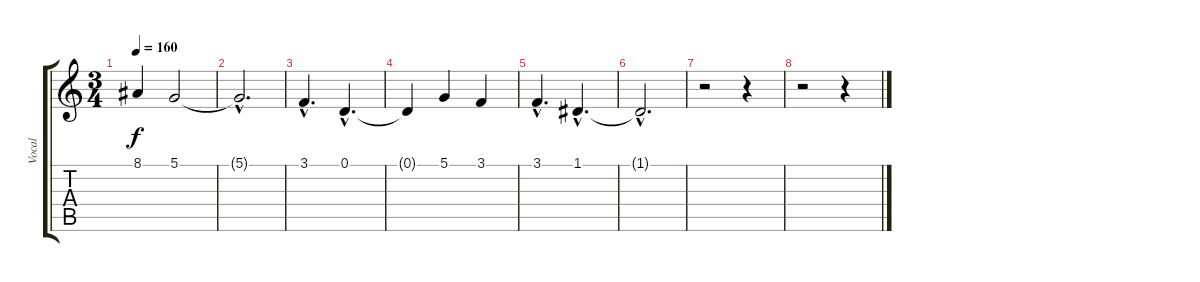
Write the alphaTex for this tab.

\track ("Vocal" "Vocal") {instrument stringensemble1}
\staff {score tabs}
\tuning (D4 A3 F3 C3 G2 C2) {hide}
\ts (3 4)
\tempo 160
\clef g2
\ks c
8.1.4{dy f} 5.1.2 |
5.1{hac t}.2{d} |
3.1{hac}.4{d} 0.1{hac}.4{d} |
0.1{t}.4 5.1.4 3.1.4 |
3.1{hac}.4{d} 1.1{hac}.4{d} |
1.1{hac t}.2{d} |
r.2 r.4 |
r.2 r.4
